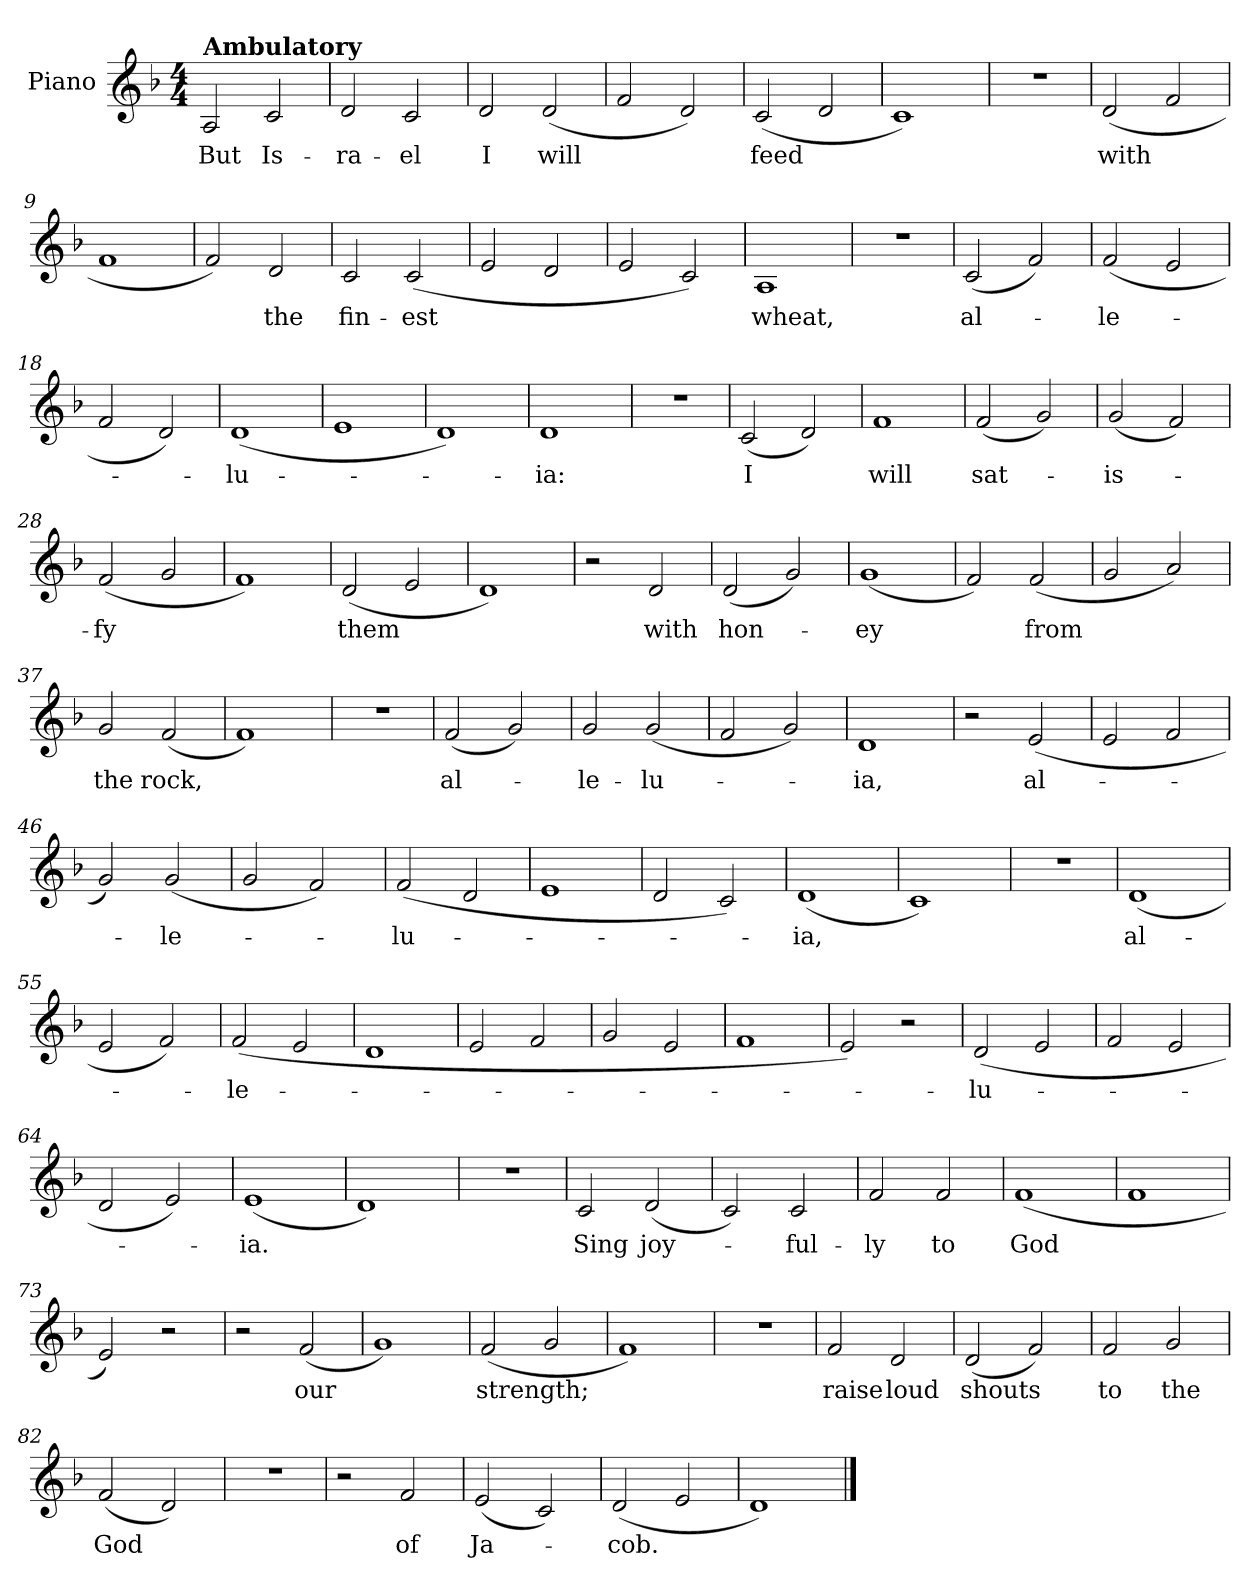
**kern	**text
*part1	*part1
*staff1	*staff1
*I"Piano	*
*I'Pno.	*
*clefG2	*
*k[b-]	*
*M4/4	*
*MM95	*
=1	=1
!LO:TX:a:B:t=Ambulatory	!
!	!LO:LY:b
2A/	But
!	!LO:LY:b
2c/	Is-
=2	=2
!	!LO:LY:b
2d/	-ra-
!	!LO:LY:b
2c/	-el
=3	=3
!	!LO:LY:b
2d/	I
!	!LO:LY:b
(>2d/	will
=4	=4
2f/	.
2d/)	.
=5	=5
!	!LO:LY:b
(>2c/	feed
2d/	.
=6	=6
1c)	.
=7	=7
1r	.
=8	=8
!	!LO:LY:b
(>2d/	with
2f/	.
=9	=9
1f	.
=10	=10
2f/)	.
!	!LO:LY:b
2d/	the
=11	=11
!	!LO:LY:b
2c/	fin-
!	!LO:LY:b
(>2c/	-est
=12	=12
2e/	.
2d/	.
=13	=13
2e/	.
2c/)	.
=14	=14
!	!LO:LY:b
1A	wheat,
!!LO:LB:g=z
=15	=15
1r	.
=16	=16
!	!LO:LY:b
(>2c/	al-
2f/)	.
=17	=17
!	!LO:LY:b
(<2f/	-le-
2e/	.
=18	=18
2f/	.
2d/)	.
=19	=19
!	!LO:LY:b
(>1d	-lu-
=20	=20
1e	.
=21	=21
1d)	.
=22	=22
!	!LO:LY:b
1d	-ia:
=23	=23
1r	.
=24	=24
!	!LO:LY:b
(>2c/	I
2d/)	.
=25	=25
!	!LO:LY:b
1f	will
=26	=26
!	!LO:LY:b
(>2f/	sat-
2g/)	.
=27	=27
!	!LO:LY:b
(<2g/	-is-
2f/)	.
=28	=28
!	!LO:LY:b
(>2f/	-fy
2g/	.
=29	=29
1f)	.
=30	=30
!	!LO:LY:b
(>2d/	them
2e/	.
=31	=31
1d)	.
!!LO:LB:g=z
=32	=32
2r	.
!	!LO:LY:b
2d/	with
=33	=33
!	!LO:LY:b
(>2d/	hon-
2g/)	.
=34	=34
!	!LO:LY:b
(<1g	-ey
=35	=35
2f/)	.
!	!LO:LY:b
(>2f/	from
=36	=36
2g/	.
2a/)	.
=37	=37
!	!LO:LY:b
2g/	the
!	!LO:LY:b
(<2f/	rock,
=38	=38
1f)	.
=39	=39
1r	.
=40	=40
!	!LO:LY:b
(>2f/	al-
2g/)	.
=41	=41
!	!LO:LY:b
2g/	-le-
!	!LO:LY:b
(<2g/	-lu-
=42	=42
2f/	.
2g/)	.
=43	=43
!	!LO:LY:b
1d	-ia,
=44	=44
2r	.
!	!LO:LY:b
(>2e/	al-
=45	=45
2e/	.
2f/	.
=46	=46
2g/)	.
!	!LO:LY:b
(<2g/	-le-
!!LO:LB:g=z
=47	=47
2g/	.
2f/)	.
=48	=48
!	!LO:LY:b
(<2f/	-lu-
2d/	.
=49	=49
1e	.
=50	=50
2d/	.
2c/)	.
=51	=51
!	!LO:LY:b
(<1d	-ia,
=52	=52
1c)	.
=53	=53
1r	.
=54	=54
!	!LO:LY:b
(>1d	al-
=55	=55
2e/	.
2f/)	.
=56	=56
!	!LO:LY:b
(<2f/	-le-
2e/	.
=57	=57
1d	.
=58	=58
2e/	.
2f/	.
=59	=59
2g/	.
2e/	.
=60	=60
1f	.
=61	=61
2e/)	.
2r	.
=62	=62
!	!LO:LY:b
(>2d/	-lu-
2e/	.
=63	=63
2f/	.
2e/	.
!!LO:LB:g=z
=64	=64
2d/	.
2e/)	.
=65	=65
!	!LO:LY:b
(<1e	-ia.
=66	=66
1d)	.
=67	=67
1r	.
=68	=68
!	!LO:LY:b
2c/	Sing
!	!LO:LY:b
(<2d/	joy-
=69	=69
2c/)	.
!	!LO:LY:b
2c/	-ful-
=70	=70
!	!LO:LY:b
2f/	-ly
!	!LO:LY:b
2f/	to
=71	=71
!	!LO:LY:b
(<1f	God
=72	=72
1f	.
=73	=73
2e/)	.
2r	.
=74	=74
2r	.
!	!LO:LY:b
(>2f/	our
=75	=75
1g)	.
=76	=76
!	!LO:LY:b
(>2f/	strength;
2g/	.
=77	=77
1f)	.
=78	=78
1r	.
!!LO:LB:g=z
=79	=79
!	!LO:LY:b
2f/	raise
!	!LO:LY:b
2d/	loud
=80	=80
!	!LO:LY:b
(>2d/	shouts
2f/)	.
=81	=81
!	!LO:LY:b
2f/	to
!	!LO:LY:b
2g/	the
=82	=82
!	!LO:LY:b
(<2f/	God
2d/)	.
=83	=83
1r	.
=84	=84
2r	.
!	!LO:LY:b
2f/	of
=85	=85
!	!LO:LY:b
(<2e/	Ja-
2c/)	.
=86	=86
!	!LO:LY:b
(>2d/	-cob.
2e/	.
=87	=87
1d)	.
==	==
*-	*-
